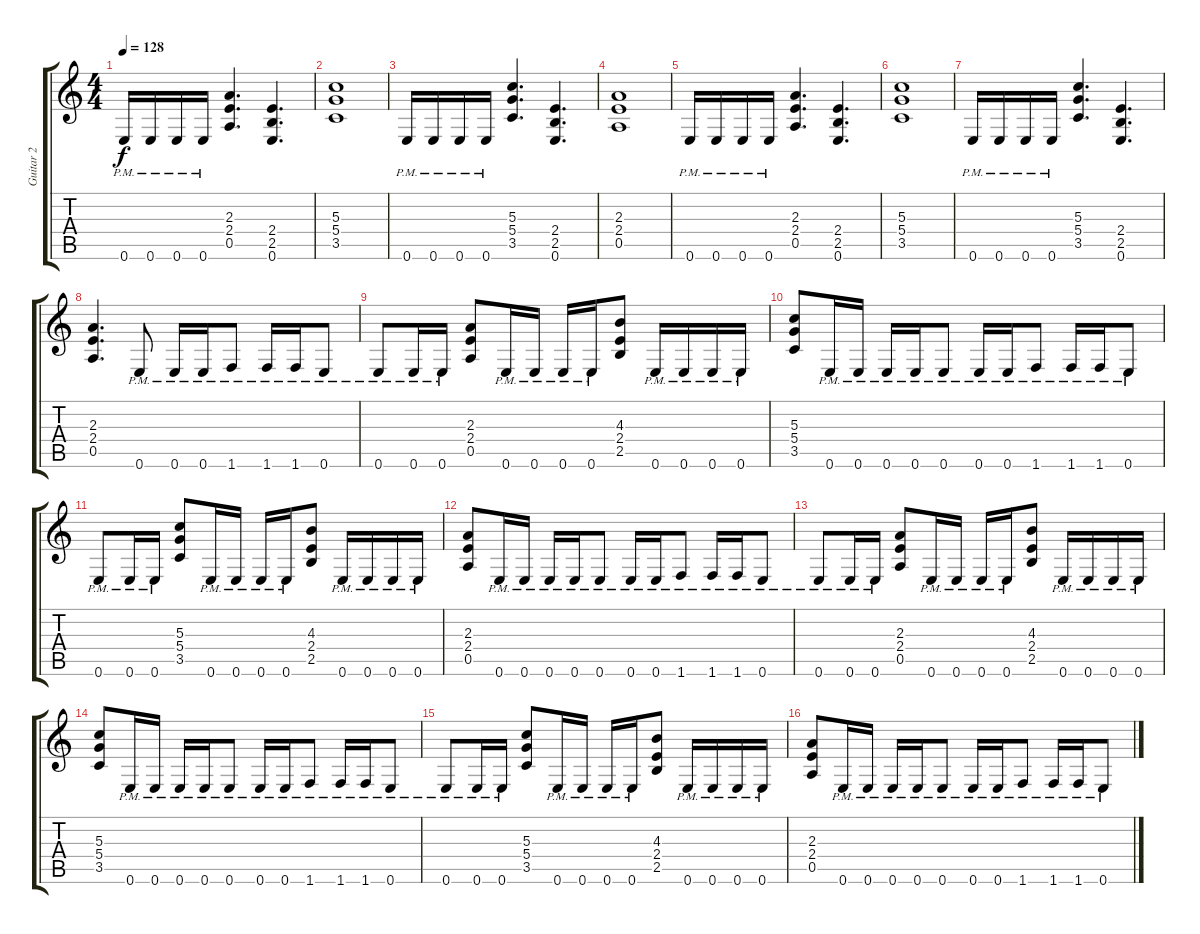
\track ("Guitar 2" "Guitar 2") {instrument distortionguitar}
\staff {score tabs}
\tuning (E4 B3 G3 D3 A2 E2) {hide}
\ts (4 4)
\tempo 128
\clef g2
\ks c
0.6{pm}.16{dy f} 0.6{pm}.16 0.6{pm}.16 0.6{pm}.16 (2.3 2.4 0.5).4{d} (2.4 2.5 0.6).4{d} |
(5.3 5.4 3.5).1 |
0.6{pm}.16 0.6{pm}.16 0.6{pm}.16 0.6{pm}.16 (5.3 5.4 3.5).4{d} (2.4 2.5 0.6).4{d} |
(2.3 2.4 0.5).1 |
0.6{pm}.16 0.6{pm}.16 0.6{pm}.16 0.6{pm}.16 (2.3 2.4 0.5).4{d} (2.4 2.5 0.6).4{d} |
(5.3 5.4 3.5).1 |
0.6{pm}.16 0.6{pm}.16 0.6{pm}.16 0.6{pm}.16 (5.3 5.4 3.5).4{d} (2.4 2.5 0.6).4{d} |
(2.3 2.4 0.5).4{d} 0.6{pm}.8 0.6{pm}.16 0.6{pm}.16 1.6{pm}.8 1.6{pm}.16 1.6{pm}.16 0.6{pm}.8 |
0.6{pm}.8 0.6{pm}.16 0.6{pm}.16 (2.3 2.4 0.5).8{volume 10 balance 12} 0.6{pm}.16 0.6{pm}.16 0.6{pm}.16 0.6{pm}.16 (4.3 2.4 2.5).8 0.6{pm}.16 0.6{pm}.16 0.6{pm}.16 0.6{pm}.16 |
(5.3 5.4 3.5).8 0.6{pm}.16 0.6{pm}.16 0.6{pm}.16 0.6{pm}.16 0.6{pm}.8 0.6{pm}.16 0.6{pm}.16 1.6{pm}.8 1.6{pm}.16 1.6{pm}.16 0.6{pm}.8 |
0.6{pm}.8 0.6{pm}.16 0.6{pm}.16 (5.3 5.4 3.5).8 0.6{pm}.16 0.6{pm}.16 0.6{pm}.16 0.6{pm}.16 (4.3 2.4 2.5).8 0.6{pm}.16 0.6{pm}.16 0.6{pm}.16 0.6{pm}.16 |
(2.3 2.4 0.5).8 0.6{pm}.16 0.6{pm}.16 0.6{pm}.16 0.6{pm}.16 0.6{pm}.8 0.6{pm}.16 0.6{pm}.16 1.6{pm}.8 1.6{pm}.16 1.6{pm}.16 0.6{pm}.8 |
0.6{pm}.8 0.6{pm}.16 0.6{pm}.16 (2.3 2.4 0.5).8 0.6{pm}.16 0.6{pm}.16 0.6{pm}.16 0.6{pm}.16 (4.3 2.4 2.5).8 0.6{pm}.16 0.6{pm}.16 0.6{pm}.16 0.6{pm}.16 |
(5.3 5.4 3.5).8 0.6{pm}.16 0.6{pm}.16 0.6{pm}.16 0.6{pm}.16 0.6{pm}.8 0.6{pm}.16 0.6{pm}.16 1.6{pm}.8 1.6{pm}.16 1.6{pm}.16 0.6{pm}.8 |
0.6{pm}.8 0.6{pm}.16 0.6{pm}.16 (5.3 5.4 3.5).8 0.6{pm}.16 0.6{pm}.16 0.6{pm}.16 0.6{pm}.16 (4.3 2.4 2.5).8 0.6{pm}.16 0.6{pm}.16 0.6{pm}.16 0.6{pm}.16 |
(2.3 2.4 0.5).8 0.6{pm}.16 0.6{pm}.16 0.6{pm}.16 0.6{pm}.16 0.6{pm}.8 0.6{pm}.16 0.6{pm}.16 1.6{pm}.8 1.6{pm}.16 1.6{pm}.16 0.6{pm}.8
